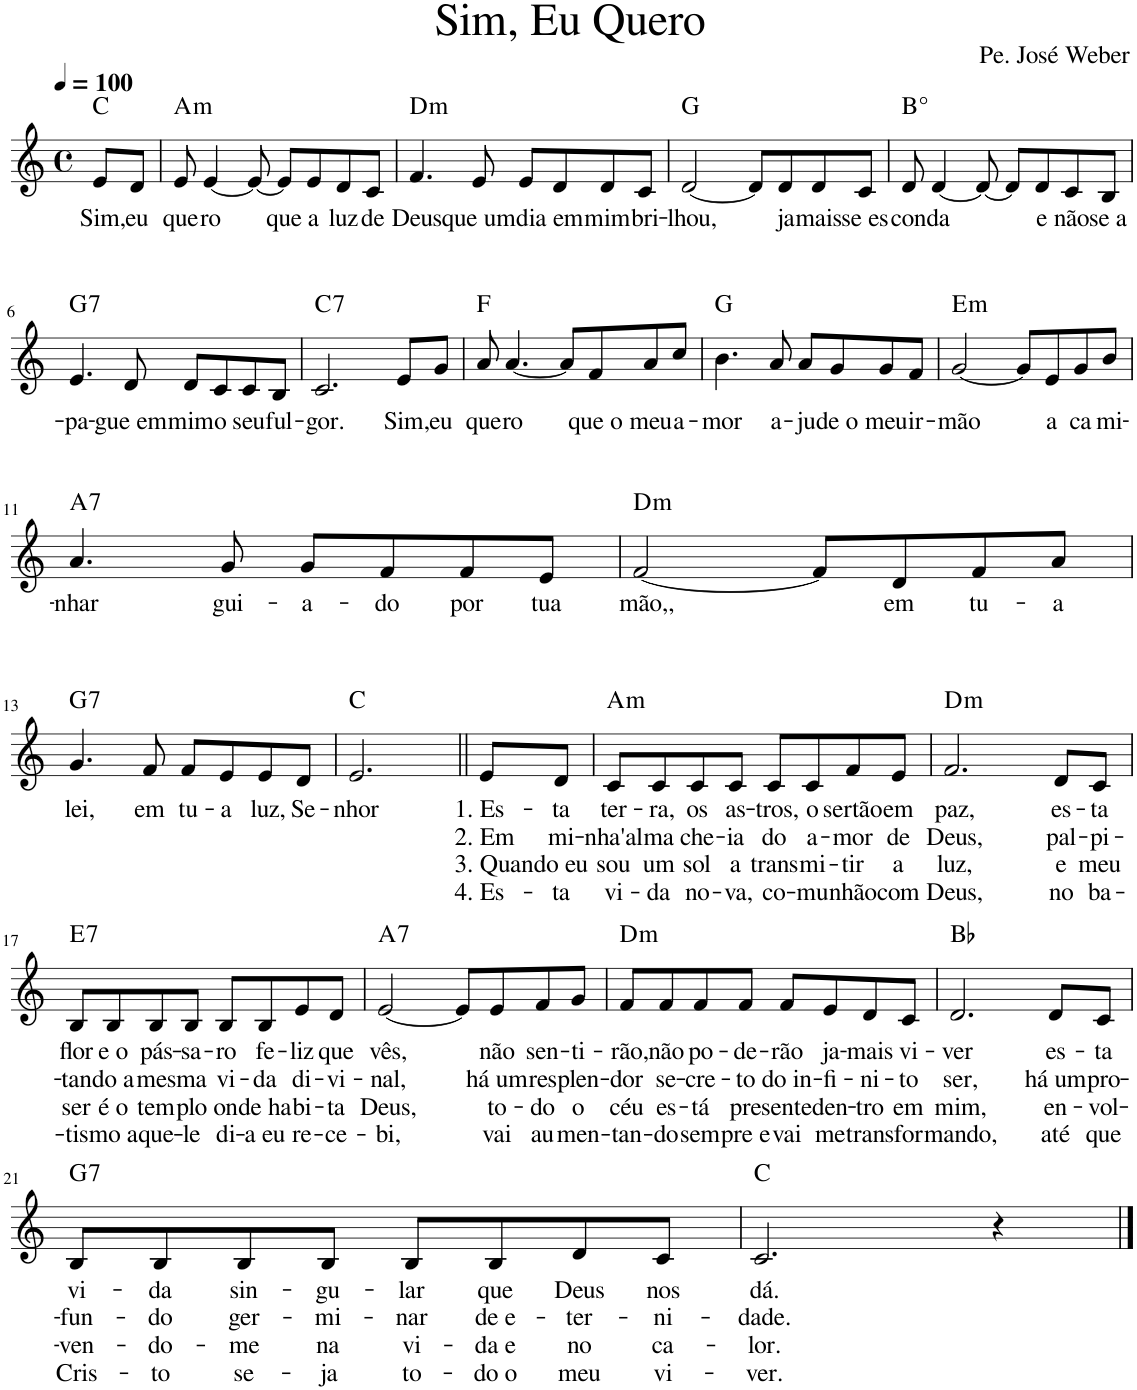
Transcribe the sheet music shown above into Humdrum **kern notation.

**kern	**text	**text	**text	**text	**harte
*part1	*part1	*part1	*part1	*part1	*part1
*staff1	*staff1	*staff1	*staff1	*staff1	*
*I"Voz	*	*	*	*	*
*I'Vo.	*	*	*	*	*
!!LO:PB:g=z
*clefG2	*	*	*	*	*
*k[]	*	*	*	*	*
*M4/4	*	*	*	*	*
*met(c)	*	*	*	*	*
*MM100	*	*	*	*	*
=1	=1	=1	=1	=1	=1
!LO:TX:a:t=Sim, Eu Quero	!	!	!	!	!
!LO:TX:a:t=Pe. José Weber	!	!	!	!	!
!	!LO:LY:b	!	!	!	!
8e/L	Sim,	.	.	.	C:maj
!	!LO:LY:b	!	!	!	!
8d/J	eu	.	.	.	.
=2	=2	=2	=2	=2	=2
!	!LO:LY:b	!	!	!	!LO:H:kt=m
8e/	que-	.	.	.	A:min
!	!LO:LY:b	!	!	!	!
[4e/	-ro	.	.	.	.
8e/_	.	.	.	.	.
!	!LO:LY:b	!	!	!	!
8e/L]	que	.	.	.	.
!	!LO:LY:b	!	!	!	!
8e/	a	.	.	.	.
!	!LO:LY:b	!	!	!	!
8d/	luz	.	.	.	.
!	!LO:LY:b	!	!	!	!
8c/J	de	.	.	.	.
=3	=3	=3	=3	=3	=3
!	!LO:LY:b	!	!	!	!LO:H:kt=m
4.f/	Deus	.	.	.	D:min
!	!LO:LY:b	!	!	!	!
8e/	que um	.	.	.	.
!	!LO:LY:b	!	!	!	!
8e/L	di-	.	.	.	.
!	!LO:LY:b	!	!	!	!
8d/	-a em	.	.	.	.
!	!LO:LY:b	!	!	!	!
8d/	mim	.	.	.	.
!	!LO:LY:b	!	!	!	!
8c/J	bri-	.	.	.	.
=4	=4	=4	=4	=4	=4
!	!LO:LY:b	!	!	!	!
[2d/	-lhou,	.	.	.	G:maj
8d/L]	.	.	.	.	.
!	!LO:LY:b	!	!	!	!
8d/	ja-	.	.	.	.
!	!LO:LY:b	!	!	!	!
8d/	-mais	.	.	.	.
!	!LO:LY:b	!	!	!	!
8c/J	se es-	.	.	.	.
=5	=5	=5	=5	=5	=5
!	!LO:LY:b	!	!	!	!LO:H:kt=°
8d/	-con-	.	.	.	.
!	!LO:LY:b	!	!	!	!
[4d/	-da	.	.	.	.
8d/_	.	.	.	.	.
8d/L]	.	.	.	.	.
!	!LO:LY:b	!	!	!	!
8d/	e	.	.	.	.
!	!LO:LY:b	!	!	!	!
8c/	não	.	.	.	.
!	!LO:LY:b	!	!	!	!
8B/J	se a-	.	.	.	.
!!LO:LB:g=z
=6	=6	=6	=6	=6	=6
!	!LO:LY:b	!	!	!	!LO:H:kt=7
4.e/	-pa-	.	.	.	G:7
!	!LO:LY:b	!	!	!	!
8d/	-gue em	.	.	.	.
!	!LO:LY:b	!	!	!	!
8d/L	mim	.	.	.	.
!	!LO:LY:b	!	!	!	!
8c/	o	.	.	.	.
!	!LO:LY:b	!	!	!	!
8c/	seu	.	.	.	.
!	!LO:LY:b	!	!	!	!
8B/J	ful-	.	.	.	.
=7	=7	=7	=7	=7	=7
!	!LO:LY:b	!	!	!	!LO:H:kt=7
2.c/	-gor.	.	.	.	C:7
!	!LO:LY:b	!	!	!	!
8e/L	Sim,	.	.	.	.
!	!LO:LY:b	!	!	!	!
8g/J	eu	.	.	.	.
=8	=8	=8	=8	=8	=8
!	!LO:LY:b	!	!	!	!
8a/	que-	.	.	.	F:maj
!	!LO:LY:b	!	!	!	!
[4.a/	-ro	.	.	.	.
8a/L]	.	.	.	.	.
!	!LO:LY:b	!	!	!	!
8f/	que o	.	.	.	.
!	!LO:LY:b	!	!	!	!
8a/	meu	.	.	.	.
!	!LO:LY:b	!	!	!	!
8cc/J	a-	.	.	.	.
=9	=9	=9	=9	=9	=9
!	!LO:LY:b	!	!	!	!
4.b\	-mor	.	.	.	G:maj
!	!LO:LY:b	!	!	!	!
8a/	a-	.	.	.	.
!	!LO:LY:b	!	!	!	!
8a/L	-ju-	.	.	.	.
!	!LO:LY:b	!	!	!	!
8g/	-de o	.	.	.	.
!	!LO:LY:b	!	!	!	!
8g/	meu	.	.	.	.
!	!LO:LY:b	!	!	!	!
8f/J	ir-	.	.	.	.
=10	=10	=10	=10	=10	=10
!	!LO:LY:b	!	!	!	!LO:H:kt=m
[2g/	-mão	.	.	.	E:min
8g/L]	.	.	.	.	.
!	!LO:LY:b	!	!	!	!
8e/	a	.	.	.	.
!	!LO:LY:b	!	!	!	!
8g/	ca-	.	.	.	.
!	!LO:LY:b	!	!	!	!
8b/J	-mi-	.	.	.	.
!!LO:LB:g=z
=11	=11	=11	=11	=11	=11
!	!LO:LY:b	!	!	!	!LO:H:kt=7
4.a/	-nhar	.	.	.	A:7
!	!LO:LY:b	!	!	!	!
8g/	gui-	.	.	.	.
!	!LO:LY:b	!	!	!	!
8g/L	-a-	.	.	.	.
!	!LO:LY:b	!	!	!	!
8f/	-do	.	.	.	.
!	!LO:LY:b	!	!	!	!
8f/	por	.	.	.	.
!	!LO:LY:b	!	!	!	!
8e/J	tua	.	.	.	.
=12	=12	=12	=12	=12	=12
!	!LO:LY:b	!	!	!	!LO:H:kt=m
[2f/	mão,,	.	.	.	D:min
8f/L]	.	.	.	.	.
!	!LO:LY:b	!	!	!	!
8d/	em	.	.	.	.
!	!LO:LY:b	!	!	!	!
8f/	tu-	.	.	.	.
!	!LO:LY:b	!	!	!	!
8a/J	-a	.	.	.	.
!!LO:LB:g=z
=13	=13	=13	=13	=13	=13
!	!LO:LY:b	!	!	!	!LO:H:kt=7
4.g/	lei,	.	.	.	G:7
!	!LO:LY:b	!	!	!	!
8f/	em	.	.	.	.
!	!LO:LY:b	!	!	!	!
8f/L	tu-	.	.	.	.
!	!LO:LY:b	!	!	!	!
8e/	-a	.	.	.	.
!	!LO:LY:b	!	!	!	!
8e/	luz,	.	.	.	.
!	!LO:LY:b	!	!	!	!
8d/J	Se-	.	.	.	.
=14	=14	=14	=14	=14	=14
!	!LO:LY:b	!	!	!	!
2.e/	-nhor	.	.	.	C:maj
!	!LO:LY:b	!LO:LY:b	!LO:LY:b	!LO:LY:b	!
8e/L	1. Es-	2. Em	3. Quan-	4. Es-	.
!	!LO:LY:b	!LO:LY:b	!LO:LY:b	!LO:LY:b	!
8d/J	-ta	mi-	-do eu	-ta	.
=15	=15	=15	=15	=15	=15
!	!LO:LY:b	!LO:LY:b	!LO:LY:b	!LO:LY:b	!LO:H:kt=m
8c/L	ter-	-nha'al-	sou	vi-	A:min
!	!LO:LY:b	!LO:LY:b	!LO:LY:b	!LO:LY:b	!
8c/	-ra,	-ma	um	-da	.
!	!LO:LY:b	!LO:LY:b	!LO:LY:b	!LO:LY:b	!
8c/	os	che-	sol	no-	.
!	!LO:LY:b	!LO:LY:b	!LO:LY:b	!LO:LY:b	!
8c/J	as-	-ia	a	-va,	.
!	!LO:LY:b	!LO:LY:b	!LO:LY:b	!LO:LY:b	!
8c/L	-tros,	do	trans-	co-	.
!	!LO:LY:b	!LO:LY:b	!LO:LY:b	!LO:LY:b	!
8c/	o	a-	-mi-	-mu-	.
!	!LO:LY:b	!LO:LY:b	!LO:LY:b	!LO:LY:b	!
8f/	sertão	-mor	-tir	-nhão	.
!	!LO:LY:b	!LO:LY:b	!LO:LY:b	!LO:LY:b	!
8e/J	em	de	a	com	.
=16	=16	=16	=16	=16	=16
!	!LO:LY:b	!LO:LY:b	!LO:LY:b	!LO:LY:b	!LO:H:kt=m
2.f/	paz,	Deus,	luz,	Deus,	D:min
!	!LO:LY:b	!LO:LY:b	!LO:LY:b	!LO:LY:b	!
8d/L	es-	pal-	e	no	.
!	!LO:LY:b	!LO:LY:b	!LO:LY:b	!LO:LY:b	!
8c/J	-ta	-pi-	meu	ba-	.
!!LO:LB:g=z
=17	=17	=17	=17	=17	=17
!	!LO:LY:b	!LO:LY:b	!LO:LY:b	!LO:LY:b	!LO:H:kt=7
8B/L	flor	-tan-	ser	-tis-	E:7
!	!LO:LY:b	!LO:LY:b	!LO:LY:b	!LO:LY:b	!
8B/	e o	-do a	é o	-mo a-	.
!	!LO:LY:b	!LO:LY:b	!LO:LY:b	!LO:LY:b	!
8B/	pás-	mes-	tem-	-que-	.
!	!LO:LY:b	!LO:LY:b	!LO:LY:b	!LO:LY:b	!
8B/J	-sa-	-ma	-plo	-le	.
!	!LO:LY:b	!LO:LY:b	!LO:LY:b	!LO:LY:b	!
8B/L	-ro	vi-	on-	di-	.
!	!LO:LY:b	!LO:LY:b	!LO:LY:b	!LO:LY:b	!
8B/	fe-	-da	-de ha-	-a eu	.
!	!LO:LY:b	!LO:LY:b	!LO:LY:b	!LO:LY:b	!
8e/	-liz	di-	-bi-	re-	.
!	!LO:LY:b	!LO:LY:b	!LO:LY:b	!LO:LY:b	!
8d/J	que	-vi-	-ta	-ce-	.
=18	=18	=18	=18	=18	=18
!	!LO:LY:b	!LO:LY:b	!LO:LY:b	!LO:LY:b	!LO:H:kt=7
[2e/	vês,	-nal,	Deus,	-bi,	A:7
8e/L]	.	.	.	.	.
!	!LO:LY:b	!LO:LY:b	!LO:LY:b	!LO:LY:b	!
8e/	não	há um	to-	vai	.
!	!LO:LY:b	!LO:LY:b	!LO:LY:b	!LO:LY:b	!
8f/	sen-	res-	-do	au-	.
!	!LO:LY:b	!LO:LY:b	!LO:LY:b	!LO:LY:b	!
8g/J	-ti-	-plen-	o	-men-	.
=19	=19	=19	=19	=19	=19
!	!LO:LY:b	!LO:LY:b	!LO:LY:b	!LO:LY:b	!LO:H:kt=m
8f/L	-rão,	-dor	céu	-tan-	D:min
!	!LO:LY:b	!LO:LY:b	!LO:LY:b	!LO:LY:b	!
8f/	não	se-	es-	-do	.
!	!LO:LY:b	!LO:LY:b	!LO:LY:b	!LO:LY:b	!
8f/	po-	-cre-	-tá	sem-	.
!	!LO:LY:b	!LO:LY:b	!LO:LY:b	!LO:LY:b	!
8f/J	-de-	-to	pre-	-pre e	.
!	!LO:LY:b	!LO:LY:b	!LO:LY:b	!LO:LY:b	!
8f/L	-rão	do in-	-sente	vai	.
!	!LO:LY:b	!LO:LY:b	!LO:LY:b	!LO:LY:b	!
8e/	ja-	-fi-	den-	me	.
!	!LO:LY:b	!LO:LY:b	!LO:LY:b	!LO:LY:b	!
8d/	-mais	-ni-	-tro	trans-	.
!	!LO:LY:b	!LO:LY:b	!LO:LY:b	!LO:LY:b	!
8cn/J	vi-	-to	em	-for-	.
=20	=20	=20	=20	=20	=20
!	!LO:LY:b	!LO:LY:b	!LO:LY:b	!LO:LY:b	!
2.d/	-ver	ser,	mim,	-mando,	Bb:maj
!	!LO:LY:b	!LO:LY:b	!LO:LY:b	!LO:LY:b	!
8d/L	es-	há um	en-	até	.
!	!LO:LY:b	!LO:LY:b	!LO:LY:b	!LO:LY:b	!
8c/J	-ta	pro-	-vol-	que	.
!!LO:LB:g=z
=21	=21	=21	=21	=21	=21
!	!LO:LY:b	!LO:LY:b	!LO:LY:b	!LO:LY:b	!LO:H:kt=7
8B/L	vi-	-fun-	-ven-	Cris-	G:7
!	!LO:LY:b	!LO:LY:b	!LO:LY:b	!LO:LY:b	!
8B/	-da	-do	-do-	-to	.
!	!LO:LY:b	!LO:LY:b	!LO:LY:b	!LO:LY:b	!
8B/	sin-	ger-	-me	se-	.
!	!LO:LY:b	!LO:LY:b	!LO:LY:b	!LO:LY:b	!
8B/J	-gu-	-mi-	na	-ja	.
!	!LO:LY:b	!LO:LY:b	!LO:LY:b	!LO:LY:b	!
8B/L	-lar	-nar	vi-	to-	.
!	!LO:LY:b	!LO:LY:b	!LO:LY:b	!LO:LY:b	!
8B/	que	de e-	-da e	-do o	.
!	!LO:LY:b	!LO:LY:b	!LO:LY:b	!LO:LY:b	!
8d/	Deus	-ter-	no	meu	.
!	!LO:LY:b	!LO:LY:b	!LO:LY:b	!LO:LY:b	!
8c/J	nos	-ni-	ca-	vi-	.
=22	=22	=22	=22	=22	=22
!	!LO:LY:b	!LO:LY:b	!LO:LY:b	!LO:LY:b	!
2.c/	dá.	-dade.	-lor.	-ver.	C:maj
4r	.	.	.	.	.
==	==	==	==	==	==
*-	*-	*-	*-	*-	*-
